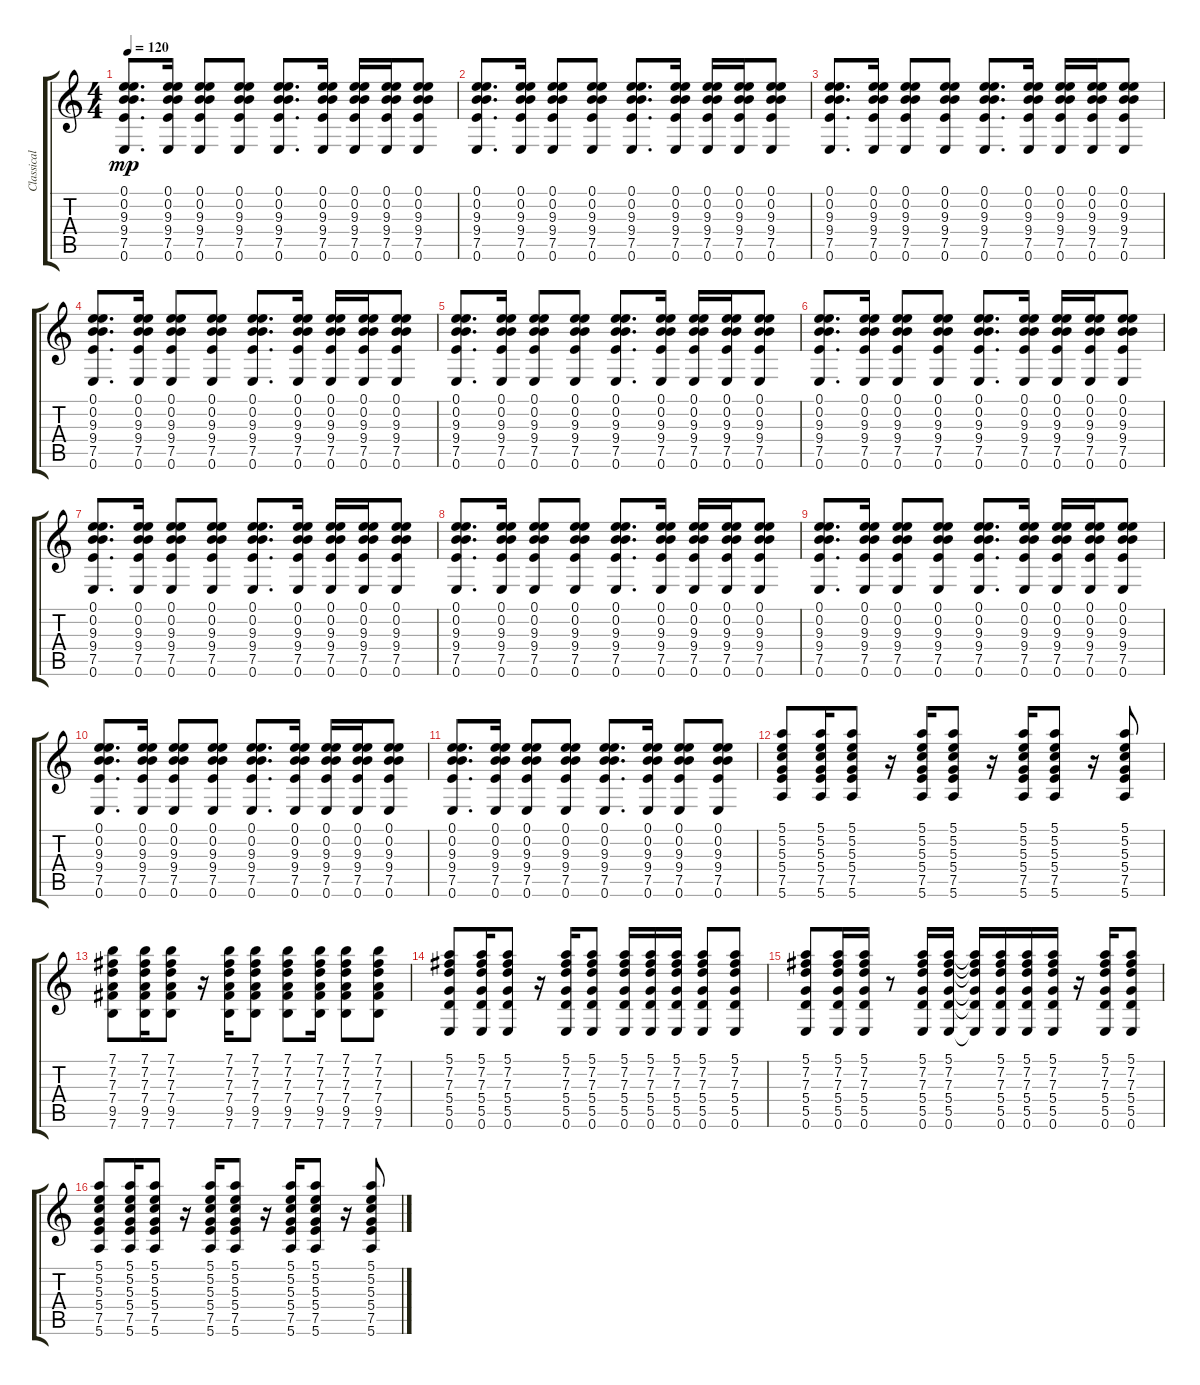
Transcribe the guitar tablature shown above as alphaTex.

\track ("Classical Guitar" "Classical ") {instrument acousticguitarnylon}
\staff {score tabs}
\tuning (E4 B3 G3 D3 A2 E2) {hide}
\ts (4 4)
\tempo 120
\clef g2
\ks c
(0.1 0.2 9.3 9.4 7.5 0.6).8{d dy mp} (0.1 0.2 9.3 9.4 7.5 0.6).16 (0.1 0.2 9.3 9.4 7.5 0.6).8 (0.1 0.2 9.3 9.4 7.5 0.6).8 (0.1 0.2 9.3 9.4 7.5 0.6).8{d} (0.1 0.2 9.3 9.4 7.5 0.6).16 (0.1 0.2 9.3 9.4 7.5 0.6).16 (0.1 0.2 9.3 9.4 7.5 0.6).16 (0.1 0.2 9.3 9.4 7.5 0.6).8 |
(0.1 0.2 9.3 9.4 7.5 0.6).8{d} (0.1 0.2 9.3 9.4 7.5 0.6).16 (0.1 0.2 9.3 9.4 7.5 0.6).8 (0.1 0.2 9.3 9.4 7.5 0.6).8 (0.1 0.2 9.3 9.4 7.5 0.6).8{d} (0.1 0.2 9.3 9.4 7.5 0.6).16 (0.1 0.2 9.3 9.4 7.5 0.6).16 (0.1 0.2 9.3 9.4 7.5 0.6).16 (0.1 0.2 9.3 9.4 7.5 0.6).8 |
(0.1 0.2 9.3 9.4 7.5 0.6).8{d} (0.1 0.2 9.3 9.4 7.5 0.6).16 (0.1 0.2 9.3 9.4 7.5 0.6).8 (0.1 0.2 9.3 9.4 7.5 0.6).8 (0.1 0.2 9.3 9.4 7.5 0.6).8{d} (0.1 0.2 9.3 9.4 7.5 0.6).16 (0.1 0.2 9.3 9.4 7.5 0.6).16 (0.1 0.2 9.3 9.4 7.5 0.6).16 (0.1 0.2 9.3 9.4 7.5 0.6).8 |
(0.1 0.2 9.3 9.4 7.5 0.6).8{d} (0.1 0.2 9.3 9.4 7.5 0.6).16 (0.1 0.2 9.3 9.4 7.5 0.6).8 (0.1 0.2 9.3 9.4 7.5 0.6).8 (0.1 0.2 9.3 9.4 7.5 0.6).8{d} (0.1 0.2 9.3 9.4 7.5 0.6).16 (0.1 0.2 9.3 9.4 7.5 0.6).16 (0.1 0.2 9.3 9.4 7.5 0.6).16 (0.1 0.2 9.3 9.4 7.5 0.6).8 |
(0.1 0.2 9.3 9.4 7.5 0.6).8{d} (0.1 0.2 9.3 9.4 7.5 0.6).16 (0.1 0.2 9.3 9.4 7.5 0.6).8 (0.1 0.2 9.3 9.4 7.5 0.6).8 (0.1 0.2 9.3 9.4 7.5 0.6).8{d} (0.1 0.2 9.3 9.4 7.5 0.6).16 (0.1 0.2 9.3 9.4 7.5 0.6).16 (0.1 0.2 9.3 9.4 7.5 0.6).16 (0.1 0.2 9.3 9.4 7.5 0.6).8 |
(0.1 0.2 9.3 9.4 7.5 0.6).8{d} (0.1 0.2 9.3 9.4 7.5 0.6).16 (0.1 0.2 9.3 9.4 7.5 0.6).8 (0.1 0.2 9.3 9.4 7.5 0.6).8 (0.1 0.2 9.3 9.4 7.5 0.6).8{d} (0.1 0.2 9.3 9.4 7.5 0.6).16 (0.1 0.2 9.3 9.4 7.5 0.6).16 (0.1 0.2 9.3 9.4 7.5 0.6).16 (0.1 0.2 9.3 9.4 7.5 0.6).8 |
(0.1 0.2 9.3 9.4 7.5 0.6).8{d} (0.1 0.2 9.3 9.4 7.5 0.6).16 (0.1 0.2 9.3 9.4 7.5 0.6).8 (0.1 0.2 9.3 9.4 7.5 0.6).8 (0.1 0.2 9.3 9.4 7.5 0.6).8{d} (0.1 0.2 9.3 9.4 7.5 0.6).16 (0.1 0.2 9.3 9.4 7.5 0.6).16 (0.1 0.2 9.3 9.4 7.5 0.6).16 (0.1 0.2 9.3 9.4 7.5 0.6).8 |
(0.1 0.2 9.3 9.4 7.5 0.6).8{d} (0.1 0.2 9.3 9.4 7.5 0.6).16 (0.1 0.2 9.3 9.4 7.5 0.6).8 (0.1 0.2 9.3 9.4 7.5 0.6).8 (0.1 0.2 9.3 9.4 7.5 0.6).8{d} (0.1 0.2 9.3 9.4 7.5 0.6).16 (0.1 0.2 9.3 9.4 7.5 0.6).16 (0.1 0.2 9.3 9.4 7.5 0.6).16 (0.1 0.2 9.3 9.4 7.5 0.6).8 |
(0.1 0.2 9.3 9.4 7.5 0.6).8{d} (0.1 0.2 9.3 9.4 7.5 0.6).16 (0.1 0.2 9.3 9.4 7.5 0.6).8 (0.1 0.2 9.3 9.4 7.5 0.6).8 (0.1 0.2 9.3 9.4 7.5 0.6).8{d} (0.1 0.2 9.3 9.4 7.5 0.6).16 (0.1 0.2 9.3 9.4 7.5 0.6).16 (0.1 0.2 9.3 9.4 7.5 0.6).16 (0.1 0.2 9.3 9.4 7.5 0.6).8 |
(0.1 0.2 9.3 9.4 7.5 0.6).8{d} (0.1 0.2 9.3 9.4 7.5 0.6).16 (0.1 0.2 9.3 9.4 7.5 0.6).8 (0.1 0.2 9.3 9.4 7.5 0.6).8 (0.1 0.2 9.3 9.4 7.5 0.6).8{d} (0.1 0.2 9.3 9.4 7.5 0.6).16 (0.1 0.2 9.3 9.4 7.5 0.6).16 (0.1 0.2 9.3 9.4 7.5 0.6).16 (0.1 0.2 9.3 9.4 7.5 0.6).8 |
(0.1 0.2 9.3 9.4 7.5 0.6).8{d} (0.1 0.2 9.3 9.4 7.5 0.6).16 (0.1 0.2 9.3 9.4 7.5 0.6).8 (0.1 0.2 9.3 9.4 7.5 0.6).8 (0.1 0.2 9.3 9.4 7.5 0.6).8{d} (0.1 0.2 9.3 9.4 7.5 0.6).16 (0.1 0.2 9.3 9.4 7.5 0.6).8 (0.1 0.2 9.3 9.4 7.5 0.6).8 |
(5.1 5.2 5.3 5.4 7.5 5.6).8 (5.1 5.2 5.3 5.4 7.5 5.6).16 (5.1 5.2 5.3 5.4 7.5 5.6).8 r.16 (5.1 5.2 5.3 5.4 7.5 5.6).16 (5.1 5.2 5.3 5.4 7.5 5.6).8 r.16 (5.1 5.2 5.3 5.4 7.5 5.6).16 (5.1 5.2 5.3 5.4 7.5 5.6).8 r.16 (5.1 5.2 5.3 5.4 7.5 5.6).8 |
(7.1 7.2 7.3 7.4 9.5 7.6).8 (7.1 7.2 7.3 7.4 9.5 7.6).16 (7.1 7.2 7.3 7.4 9.5 7.6).8 r.16 (7.1 7.2 7.3 7.4 9.5 7.6).16 (7.1 7.2 7.3 7.4 9.5 7.6).8 (7.1 7.2 7.3 7.4 9.5 7.6).8 (7.1 7.2 7.3 7.4 9.5 7.6).16 (7.1 7.2 7.3 7.4 9.5 7.6).8 (7.1 7.2 7.3 7.4 9.5 7.6).8 |
(5.1 7.2 7.3 5.4 5.5 0.6).8 (5.1 7.2 7.3 5.4 5.5 0.6).16 (5.1 7.2 7.3 5.4 5.5 0.6).8 r.16 (5.1 7.2 7.3 5.4 5.5 0.6).16 (5.1 7.2 7.3 5.4 5.5 0.6).8 (5.1 7.2 7.3 5.4 5.5 0.6).16 (5.1 7.2 7.3 5.4 5.5 0.6).16 (5.1 7.2 7.3 5.4 5.5 0.6).16 (5.1 7.2 7.3 5.4 5.5 0.6).8 (5.1 7.2 7.3 5.4 5.5 0.6).8 |
(5.1 7.2 7.3 5.4 5.5 0.6).8 (5.1 7.2 7.3 5.4 5.5 0.6).16 (5.1 7.2 7.3 5.4 5.5 0.6).16 r.8 (5.1 7.2 7.3 5.4 5.5 0.6).16 (5.1 7.2 7.3 5.4 5.5 0.6).16 (5.1{t} 7.2{t} 7.3{t} 5.4{t} 5.5{t} 0.6{t}).16 (5.1 7.2 7.3 5.4 5.5 0.6).16 (5.1 7.2 7.3 5.4 5.5 0.6).16 (5.1 7.2 7.3 5.4 5.5 0.6).16 r.16 (5.1 7.2 7.3 5.4 5.5 0.6).16 (5.1 7.2 7.3 5.4 5.5 0.6).8 |
(5.1 5.2 5.3 5.4 7.5 5.6).8 (5.1 5.2 5.3 5.4 7.5 5.6).16 (5.1 5.2 5.3 5.4 7.5 5.6).8 r.16 (5.1 5.2 5.3 5.4 7.5 5.6).16 (5.1 5.2 5.3 5.4 7.5 5.6).8 r.16 (5.1 5.2 5.3 5.4 7.5 5.6).16 (5.1 5.2 5.3 5.4 7.5 5.6).8 r.16 (5.1 5.2 5.3 5.4 7.5 5.6).8
